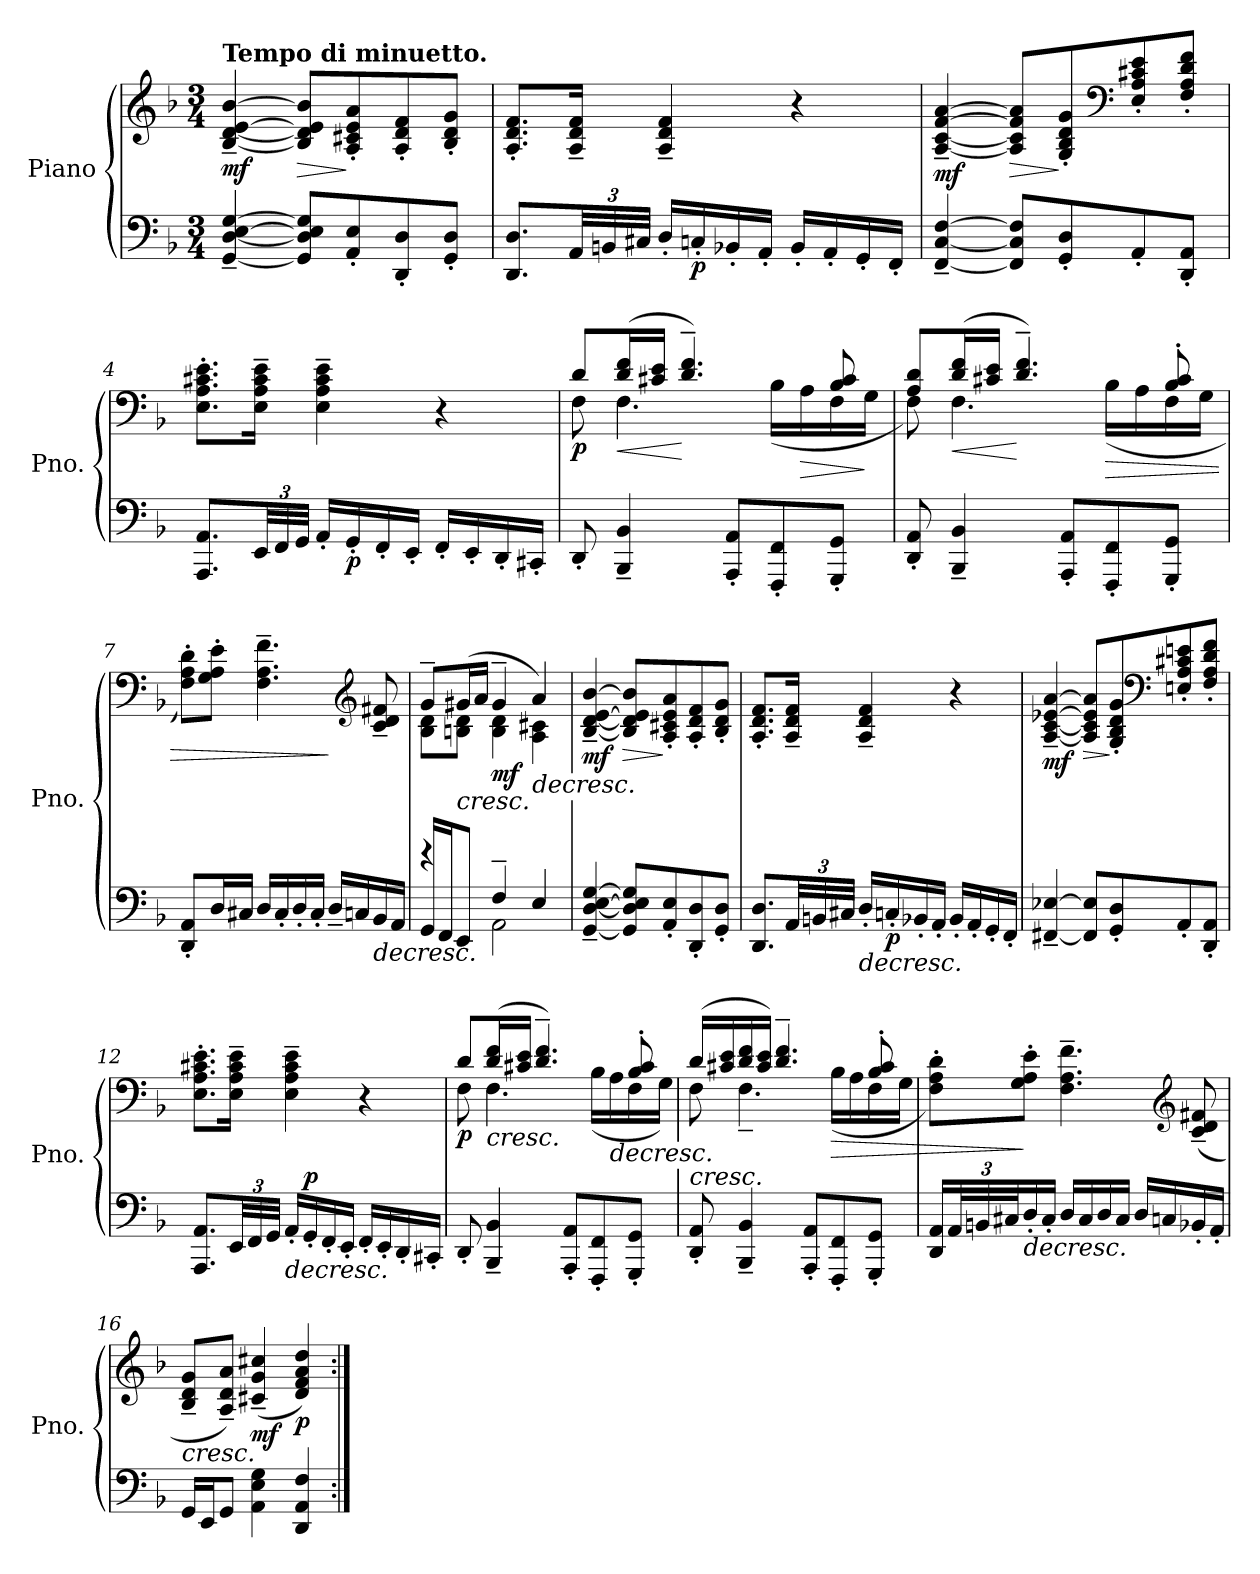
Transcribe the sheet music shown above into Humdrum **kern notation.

**kern	**kern	**dynam
*part1	*part1	*part1
*staff2	*staff1	*staff1/2
*I"Piano	*	*
*I'Pno.	*	*
*clefF4	*clefG2	*
*k[b-]	*k[b-]	*
*M3/4	*M3/4	*
*MM66	*MM66	*
=1	=1	=1
!	!LO:TX:a:B:t=Tempo di minuetto.	!
!	!	!LO:DY:b
[4GG/~ [4D/~ [4E/~ [4G/~	[4B-/~ [4d/~ [4e/~ [4b-/~	mf
!	!	!LO:HP:b
8GG/] 8D/] 8E/] 8G/]L	8B-/] 8d/] 8e/] 8b-/]L	>
8AA/' 8E/'	8A/' 8c#X/' 8e/' 8a/'	]
8DD/' 8D/'	8A/' 8d/' 8f/'	.
8GG/' 8D/'J	8B-/' 8d/' 8g/'J	.
=2	=2	=2
8.DD/ 8.D/L	8.A/' 8.d/' 8.f/'L	.
*Xbrackettup	*	*
48AA/LL	16A/~ 16d/~ 16f/~Jk	.
48BBn/	.	.
48C#X/JJJ	.	.
16D'/LL	4A/~ 4d/~ 4f/~	.
!	!	!LO:DY:b=2
16Cn'/	.	p
16BB-X'/	.	.
16AA'/JJ	.	.
16BB-'/LL	4r	.
16AA'/	.	.
16GG'/	.	.
16FF'/JJ	.	.
=3	=3	=3
!	!	!LO:DY:b
[4FF/~ [4C/~ [4F/~	[4A/~ [4c/~ [4f/~ [4a/~	mf
!	!	!LO:HP:b
8FF/] 8C/] 8F/]L	8A/] 8c/] 8f/] 8a/]L	>
8GG/' 8D/'	8G/' 8B-/' 8d/' 8g/'	]
*	*clefF4	*
8AA'/	8E/' 8A/' 8c#X/' 8e/'	.
8DD/' 8AA/'J	8F/' 8A/' 8d/' 8f/'J	.
!!LO:LB:g=z
=4	=4	=4
8.AAA/ 8.AA/L	8.E\' 8.A\' 8.c#X\' 8.e\'L	.
48EE/LL	16E\~ 16A\~ 16c#\~ 16e\~Jk	.
48FF/	.	.
48GG/JJJ	.	.
16AA'/LL	4E\~ 4A\~ 4c#\~ 4e\~	.
!	!	!LO:DY:b=2
16GG'/	.	p
16FF'/	.	.
16EE'/JJ	.	.
16FF'/LL	4r	.
16EE'/	.	.
16DD'/	.	.
16CC#X'/JJ	.	.
=5	=5	=5
*	*^	*
!	!	!	!LO:DY:b
8DD'/	8d/L	8F\	p
!	!	!	!LO:HP:b
4BBB-/~ 4BB-/~	(16d/ 16f/L	4.F\	<
.	16c#X/ 16e/JJ	.	.
.	4.d/~ 4.f/~)	.	[
8AAA/' 8AA/'L	.	.	.
8FFF/' 8FF/'	.	(16B-\LL	.
!	!	!	!LO:HP:b
.	.	16A\	>
8GGG/' 8GG/'J	8B-/ 8c#/	16F\	.
.	.	16G\JJ	]
=6	=6	=6	=6
8DD/' 8AA/'	8A/ 8d/L	8F\)	.
!	!	!	!LO:HP:b
4BBB-/~ 4BB-/~	(16d/ 16f/L	4.F\	<
.	16c#X/ 16e/JJ	.	.
.	4.d/~ 4.f/~)	.	[
8AAA/' 8AA/'L	.	.	.
!	!	!	!LO:HP:b
8FFF/' 8FF/'	.	(16B-\LL	>
.	.	16A\	.
8GGG/' 8GG/'J	8B-/' 8c#/'	16F\	.
.	.	16G\JJ	.
*	*v	*v	*
!!LO:LB:g=z
=7	=7	=7
8DD/' 8AA/'L	8F\' 8A\' 8d\'L)	.
16D/L	8G\' 8A\' 8e\'J	.
16C#X/JJ	.	.
16D/LL	4.F\~ 4.A\~ 4.f\~	.
16C#'/	.	.
16D'/	.	.
16C#'/JJ	.	.
16D~/LL	.	]
16Cn/	.	.
*	*clefG2	*
!	!	!LO:HP:b=2
16BB-/	8c/~ 8d/~ 8f#X/~	>
16AA/JJ	.	.
=8	=8	=8
*^	*^	*
16GG/LL	4rg	8g~/L	8B-\ 8d\L	.
16FF/J	.	.	.	.
!	!	!	!	!LO:HP:b
8EE/J	.	(16g#X/L	8Bn\ 8d\J	<
.	.	16a/JJ	.	.
!	!	!	!	!LO:DY:n=1:b
4F~/	2AA\	4g#~/	4B\ 4d\	] mf
!	!	!	!	!LO:HP:b
4E/	.	4a/)	4A\ 4c#X\	>
*v	*v	*	*	*
*	*v	*v	*
.	.	[
=9	=9	=9
!	!	!LO:DY:b
[4GG/~ [4D/~ [4E/~ [4G/~	[4B-/~ [4d/~ [4e/~ [4b-/~	mf
!	!	!LO:HP:b
8GG/] 8D/] 8E/] 8G/]L	8B-/] 8d/] 8e/] 8b-/]L	>
8AA/' 8E/'	8A/' 8c#X/' 8e/' 8a/'	]
8DD/' 8D/'	8A/' 8d/' 8f/'	.
8GG/' 8D/'J	8B-/' 8d/' 8g/'J	.
=10	=10	=10
8.DD/ 8.D/L	8.A/' 8.d/' 8.f/'L	.
48AA/LL	16A/~ 16d/~ 16f/~Jk	.
48BBn/	.	.
48C#X/JJJ	.	.
!	!	!LO:HP:n=1:b=2
16D'/LL	4A/~ 4d/~ 4f/~	] >
!	!	!LO:DY:b=2
16Cn'/	.	p
16BB-X'/	.	.
16AA'/JJ	.	.
16BB-'/LL	4r	.
16AA'/	.	.
16GG'/	.	.
16FF'/JJ	.	.
!!LO:LB:g=z
=11	=11	=11
!	!	!LO:DY:b
[4FF#X/~ [4E-X/~	[4A/~ [4c/~ [4e-X/~ [4a/~	mf
!	!	!LO:HP:b
8FF#/] 8E-/]L	8A/] 8c/] 8e-/] 8a/]L	>
8GG/' 8D/'	8G/' 8B-/' 8d/' 8g/'	]
*	*clefF4	*
8AA'/	8En/' 8A/' 8c#X/' 8en/'	.
8DD/' 8AA/'J	8F/' 8A/' 8d/' 8f/'J	.
=12	=12	=12
8.AAA/ 8.AA/L	8.E\' 8.A\' 8.c#X\' 8.e\'L	.
48EE/LL	16E\~ 16A\~ 16c#\~ 16e\~Jk	.
48FF/	.	.
48GG/JJJ	.	.
!	!	!LO:HP:n=1:b=2
16AA'/LL	4E\~ 4A\~ 4c#\~ 4e\~	] >
!	!	!LO:DY:a=2
16GG'/	.	p
16FF'/	.	.
16EE'/JJ	.	.
16FF'/LL	4r	.
16EE'/	.	.
16DD'/	.	.
16CC#X'/JJ	.	.
=13	=13	=13
*	*^	*
!	!	!	!LO:DY:b
8DD'/	8d/L	8F\	p
!	!	!	!LO:HP:b
4BBB-/~ 4BB-/~	(16d/ 16f/L	4.F\	<
.	16c#X/ 16e/JJ	.	.
.	4.d/~ 4.f/~)	.	]
8AAA/' 8AA/'L	.	.	.
8FFF/' 8FF/'	.	(16B-\LL	.
!	!	!	!LO:HP:b
.	.	16A\	>
8GGG/' 8GG/'J	8B-/' 8c#/'	16F\	.
.	.	16G\JJ)	[
!!LO:LB:g=z	!!
=14	=14	=14	=14
!	!	!	!LO:HP:b
8DD/' 8AA/'	(16d/LL	8F\	<
.	16c#X/ 16e/	.	.
4BBB-/~ 4BB-/~	16d/ 16f/	4.F~\	.
.	16c#/ 16e/JJ)	.	]
.	4.d/~ 4.f/~	.	.
8AAA/' 8AA/'L	.	.	.
!	!	!	!LO:HP:b
8FFF/' 8FF/'	.	(16B-\LL	>
.	.	16A\	.
8GGG/' 8GG/'J	8B-/' 8c#/'	16F\	[
.	.	16G\JJ	.
*	*v	*v	*
=15	=15	=15
16DD/ 16AA/LL	8F\' 8A\' 8d\'L)	.
48AA/L	.	.
48BBn/	.	.
48C#X/J	.	.
!	!	!LO:HP:n=1:b=2
16D'/	8G\' 8A\' 8e\'J	] >
16C#'/JJ	.	.
16D/LL	4.F\~ 4.A\~ 4.f\~	.
16C#/	.	.
16D/	.	.
16C#/JJ	.	.
16D/LL	.	.
16Cn/	.	.
*	*clefG2	*
16BB-X'/	(>8c/~ 8d/~ 8f#X/~	.
16AA'/JJ	.	.
=16	=16	=16
!	!	!LO:HP:b
16GG/LL	8B-/~ 8d/~ 8g/~L	<
16EE/J	.	.
8GG/J	8A/~ 8d/~ 8a/~J)	.
!	!	!LO:DY:n=1:b
4AA\ 4E\ 4G\	(>4c#X/~ 4g/~ 4cc#X/~	] mf
!	!	!LO:DY:n=2:b
4DD/ 4AA/ 4F/	4d/ 4f/ 4a/ 4dd/)	p
.	.	[
=:|!	=:|!	=:|!
*-	*-	*-
